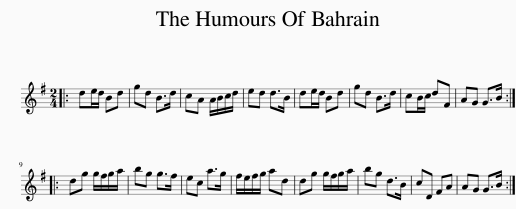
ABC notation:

X:1
L:1/8
M:2/4
I:linebreak $
K:G
V:1 treble
V:1
|: de/d/ Bd | gd B>d | cA A/B/c/d/ | ed d>B | de/d/ Bd | %5
 gd B>d | cB/c/ dF | AG G>B ::$ dg g/f/g/a/ | bg g>f | %10
 ec a>g | f/e/f/g/ ad | dg g/f/g/a/ | bg d>B | cD FA | %15
 AG G>B :| %16
